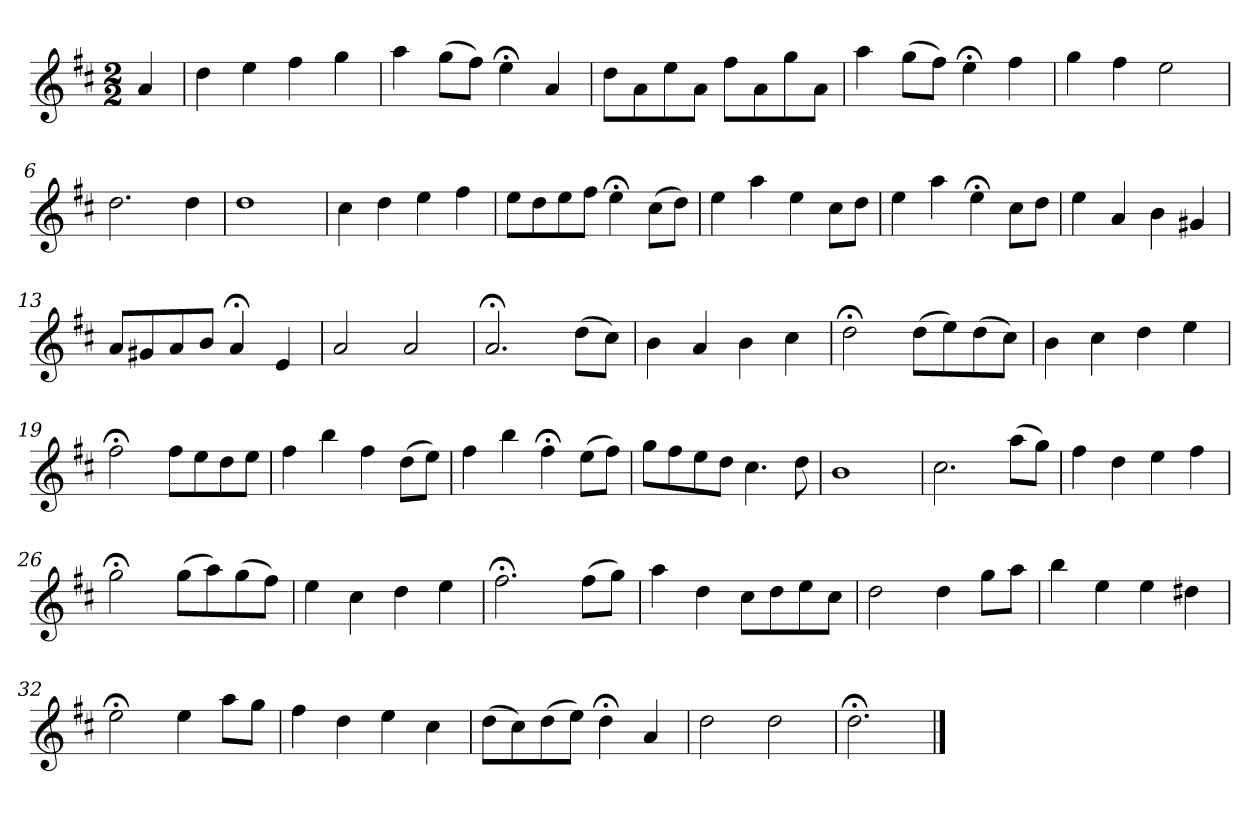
**kern
*part1
*staff1
*k[f#c#]
*D:
*M2/2
*MM120
=
4a
=1
4dd
4ee
4ff#
4gg
=2
4aa
(8ggL
8ff#J)
4ee;<
4a
=3
8ddL
8a
8ee
8aJ
8ff#L
8a
8gg
8aJ
=4
4aa
(8ggL
8ff#J)
4ee;<
4ff#
=5
4gg
4ff#
2ee
=6
2.dd
4dd
=7
1dd
=8
4cc#
4dd
4ee
4ff#
=9
8eeL
8dd
8ee
8ff#J
4ee;<
(8cc#L
8ddJ)
=10
4ee
4aa
4ee
8cc#L
8ddJ
=11
4ee
4aa
4ee;<
8cc#L
8ddJ
=12
4ee
4a
4b
4g#X
=13
8aL
8g#X
8a
8bJ
4a;<
4e
=14
2a
2a
=15
2.a;<
(8ddL
8cc#J)
=16
4b
4a
4b
4cc#
=17
2dd;<
(8ddL
8ee)
(8dd
8cc#J)
=18
4b
4cc#
4dd
4ee
=19
2ff#;<
8ff#L
8ee
8dd
8eeJ
=20
4ff#
4bb
4ff#
(8ddL
8eeJ)
=21
4ff#
4bb
4ff#;<
(8eeL
8ff#J)
=22
8ggL
8ff#
8ee
8ddJ
4.cc#
8dd
=23
1b
=24
2.cc#
(8aaL
8ggJ)
=25
4ff#
4dd
4ee
4ff#
=26
2gg;<
(8ggL
8aa)
(8gg
8ff#J)
=27
4ee
4cc#
4dd
4ee
=28
2.ff#;<
(8ff#L
8ggJ)
=29
4aa
4dd
8cc#L
8dd
8ee
8cc#J
=30
2dd
4dd
8ggL
8aaJ
=31
4bb
4ee
4ee
4dd#X
=32
2ee;<
4ee
8aaL
8ggJ
=33
4ff#
4dd
4ee
4cc#
=34
(8ddL
8cc#)
(8dd
8eeJ)
4dd;<
4a
=35
2dd
2dd
=36
2.dd;<
==
*-
